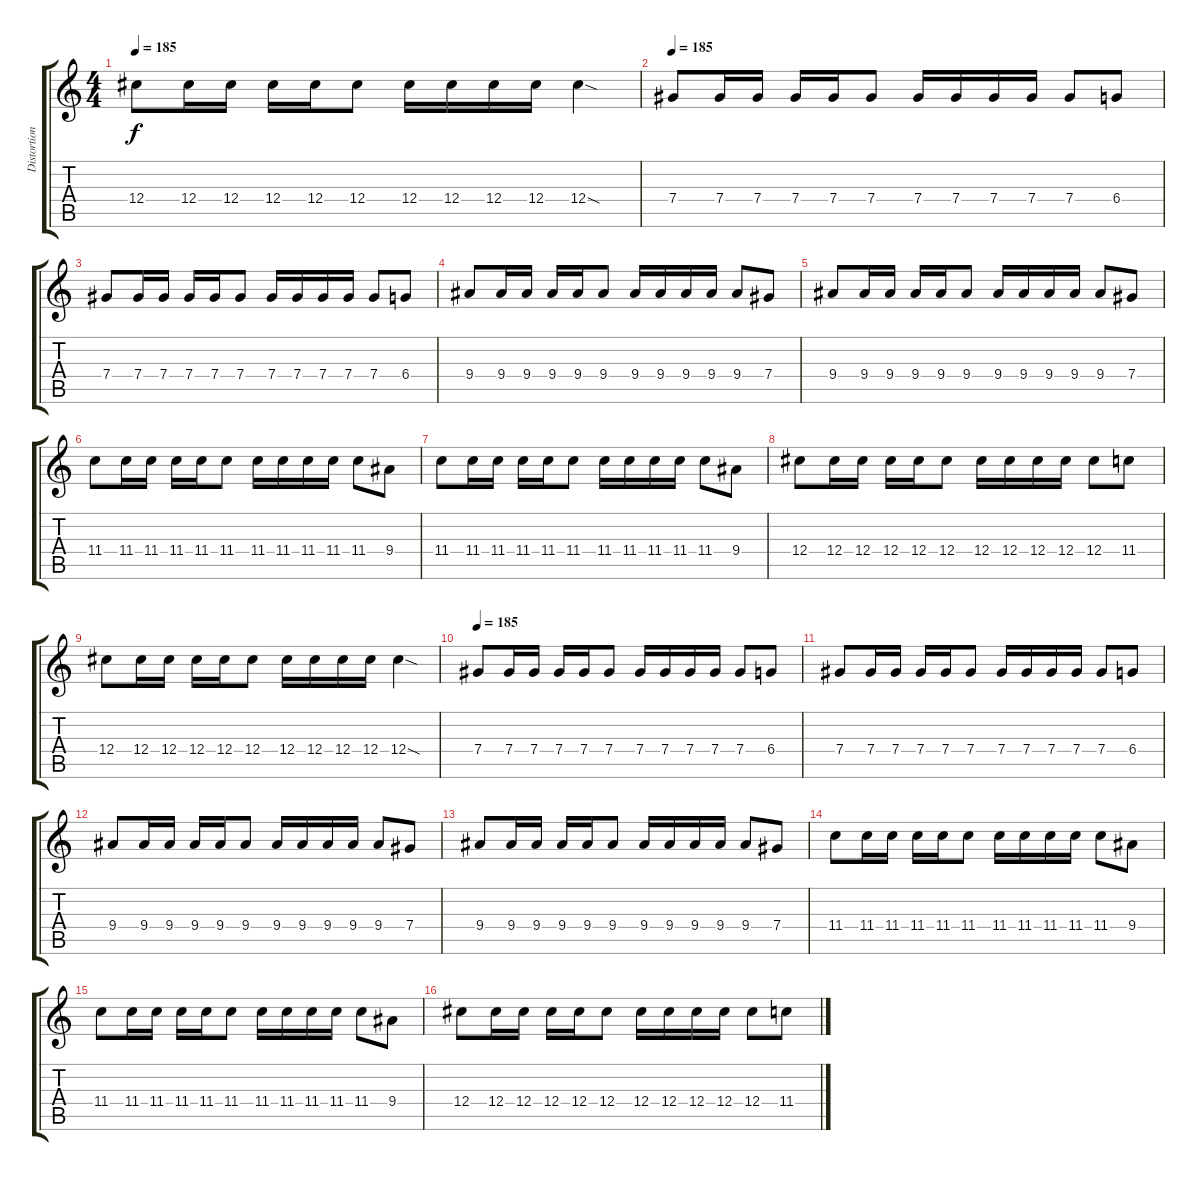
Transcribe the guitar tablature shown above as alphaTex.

\track ("Distortion Guitar" "Distortion") {instrument distortionguitar}
\staff {score tabs}
\tuning (Eb4 Bb3 Gb3 Db3 Ab2 Eb2) {hide}
\ts (4 4)
\tempo 185
\clef g2
\ks c
12.4.8{dy f} 12.4.16 12.4.16 12.4.16 12.4.16 12.4.8 12.4.16 12.4.16 12.4.16 12.4.16 12.4{sod}.4 |
\tempo 185
7.4.8 7.4.16 7.4.16 7.4.16 7.4.16 7.4.8 7.4.16 7.4.16 7.4.16 7.4.16 7.4.8 6.4.8 |
7.4.8 7.4.16 7.4.16 7.4.16 7.4.16 7.4.8 7.4.16 7.4.16 7.4.16 7.4.16 7.4.8 6.4.8 |
9.4.8 9.4.16 9.4.16 9.4.16 9.4.16 9.4.8 9.4.16 9.4.16 9.4.16 9.4.16 9.4.8 7.4.8 |
9.4.8 9.4.16 9.4.16 9.4.16 9.4.16 9.4.8 9.4.16 9.4.16 9.4.16 9.4.16 9.4.8 7.4.8 |
11.4.8 11.4.16 11.4.16 11.4.16 11.4.16 11.4.8 11.4.16 11.4.16 11.4.16 11.4.16 11.4.8 9.4.8 |
11.4.8 11.4.16 11.4.16 11.4.16 11.4.16 11.4.8 11.4.16 11.4.16 11.4.16 11.4.16 11.4.8 9.4.8 |
12.4.8 12.4.16 12.4.16 12.4.16 12.4.16 12.4.8 12.4.16 12.4.16 12.4.16 12.4.16 12.4.8 11.4.8 |
12.4.8 12.4.16 12.4.16 12.4.16 12.4.16 12.4.8 12.4.16 12.4.16 12.4.16 12.4.16 12.4{sod}.4 |
\tempo 185
7.4.8 7.4.16 7.4.16 7.4.16 7.4.16 7.4.8 7.4.16 7.4.16 7.4.16 7.4.16 7.4.8 6.4.8 |
7.4.8 7.4.16 7.4.16 7.4.16 7.4.16 7.4.8 7.4.16 7.4.16 7.4.16 7.4.16 7.4.8 6.4.8 |
9.4.8 9.4.16 9.4.16 9.4.16 9.4.16 9.4.8 9.4.16 9.4.16 9.4.16 9.4.16 9.4.8 7.4.8 |
9.4.8 9.4.16 9.4.16 9.4.16 9.4.16 9.4.8 9.4.16 9.4.16 9.4.16 9.4.16 9.4.8 7.4.8 |
11.4.8 11.4.16 11.4.16 11.4.16 11.4.16 11.4.8 11.4.16 11.4.16 11.4.16 11.4.16 11.4.8 9.4.8 |
11.4.8 11.4.16 11.4.16 11.4.16 11.4.16 11.4.8 11.4.16 11.4.16 11.4.16 11.4.16 11.4.8 9.4.8 |
12.4.8 12.4.16 12.4.16 12.4.16 12.4.16 12.4.8 12.4.16 12.4.16 12.4.16 12.4.16 12.4.8 11.4.8
